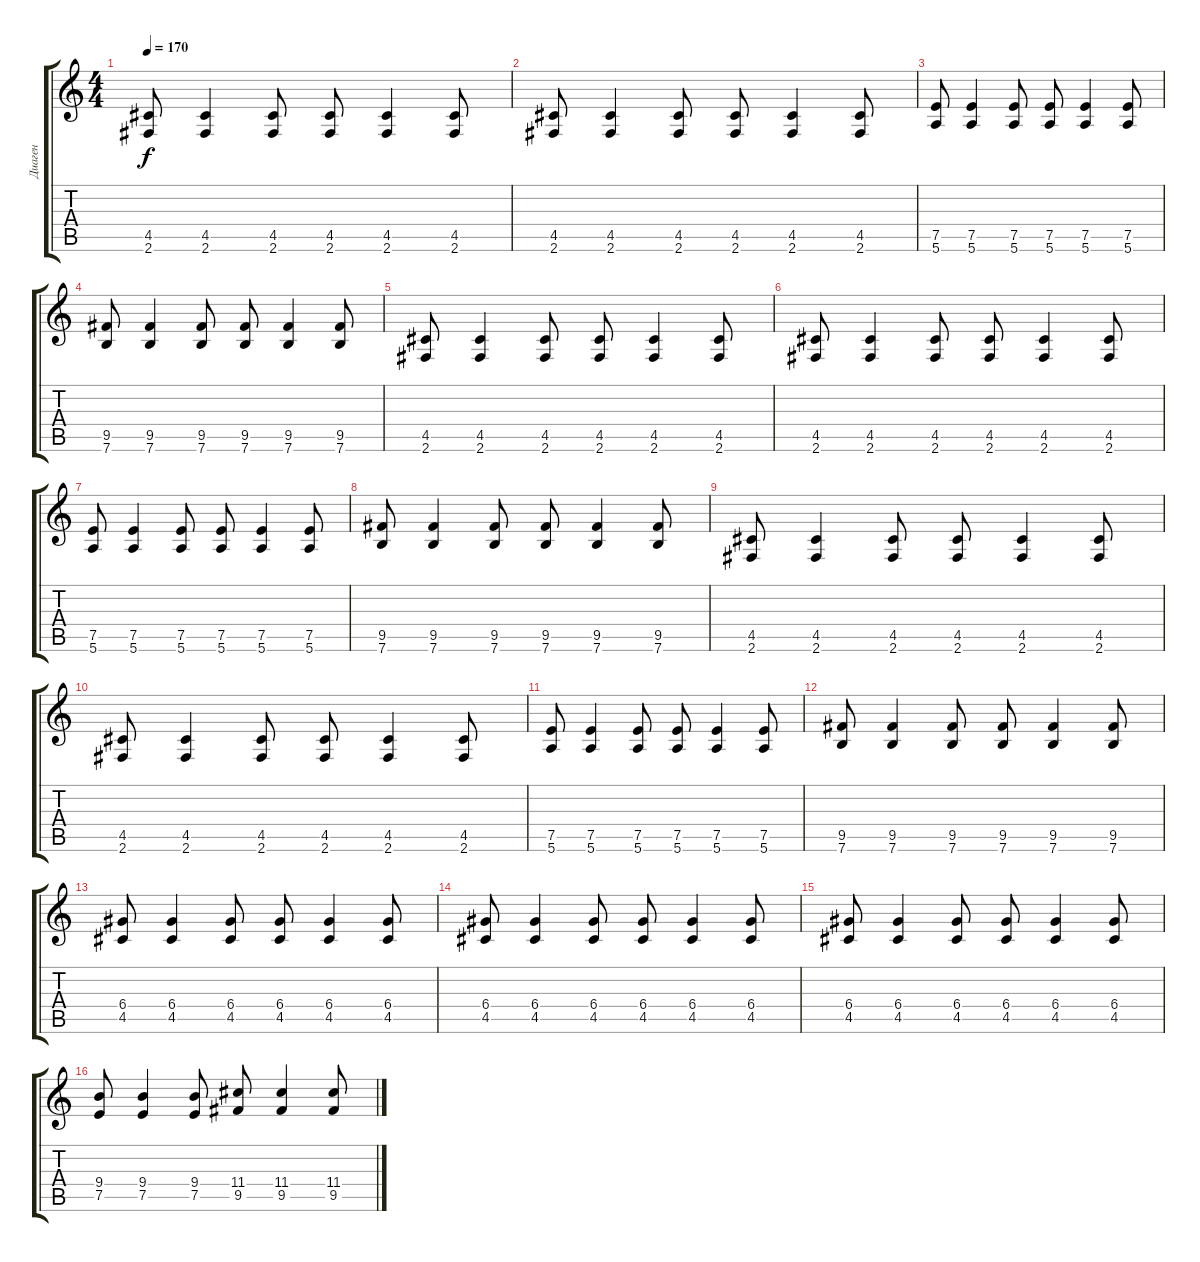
\track ("Диаген" "Диаген") {instrument distortionguitar}
\staff {score tabs}
\tuning (E4 B3 G3 D3 A2 E2) {hide}
\ts (4 4)
\tempo 170
\clef g2
\ks c
(4.5 2.6).8{dy f} (4.5 2.6).4 (4.5 2.6).8 (4.5 2.6).8 (4.5 2.6).4 (4.5 2.6).8 |
(4.5 2.6).8 (4.5 2.6).4 (4.5 2.6).8 (4.5 2.6).8 (4.5 2.6).4 (4.5 2.6).8 |
(7.5 5.6).8 (7.5 5.6).4 (7.5 5.6).8 (7.5 5.6).8 (7.5 5.6).4 (7.5 5.6).8 |
(9.5 7.6).8 (9.5 7.6).4 (9.5 7.6).8 (9.5 7.6).8 (9.5 7.6).4 (9.5 7.6).8 |
(4.5 2.6).8 (4.5 2.6).4 (4.5 2.6).8 (4.5 2.6).8 (4.5 2.6).4 (4.5 2.6).8 |
(4.5 2.6).8 (4.5 2.6).4 (4.5 2.6).8 (4.5 2.6).8 (4.5 2.6).4 (4.5 2.6).8 |
(7.5 5.6).8 (7.5 5.6).4 (7.5 5.6).8 (7.5 5.6).8 (7.5 5.6).4 (7.5 5.6).8 |
(9.5 7.6).8 (9.5 7.6).4 (9.5 7.6).8 (9.5 7.6).8 (9.5 7.6).4 (9.5 7.6).8 |
(4.5 2.6).8 (4.5 2.6).4 (4.5 2.6).8 (4.5 2.6).8 (4.5 2.6).4 (4.5 2.6).8 |
(4.5 2.6).8 (4.5 2.6).4 (4.5 2.6).8 (4.5 2.6).8 (4.5 2.6).4 (4.5 2.6).8 |
(7.5 5.6).8 (7.5 5.6).4 (7.5 5.6).8 (7.5 5.6).8 (7.5 5.6).4 (7.5 5.6).8 |
(9.5 7.6).8 (9.5 7.6).4 (9.5 7.6).8 (9.5 7.6).8 (9.5 7.6).4 (9.5 7.6).8 |
(6.4 4.5).8 (6.4 4.5).4 (6.4 4.5).8 (6.4 4.5).8 (6.4 4.5).4 (6.4 4.5).8 |
(6.4 4.5).8 (6.4 4.5).4 (6.4 4.5).8 (6.4 4.5).8 (6.4 4.5).4 (6.4 4.5).8 |
(6.4 4.5).8 (6.4 4.5).4 (6.4 4.5).8 (6.4 4.5).8 (6.4 4.5).4 (6.4 4.5).8 |
(9.4 7.5).8 (9.4 7.5).4 (9.4 7.5).8 (11.4 9.5).8 (11.4 9.5).4 (11.4 9.5).8
